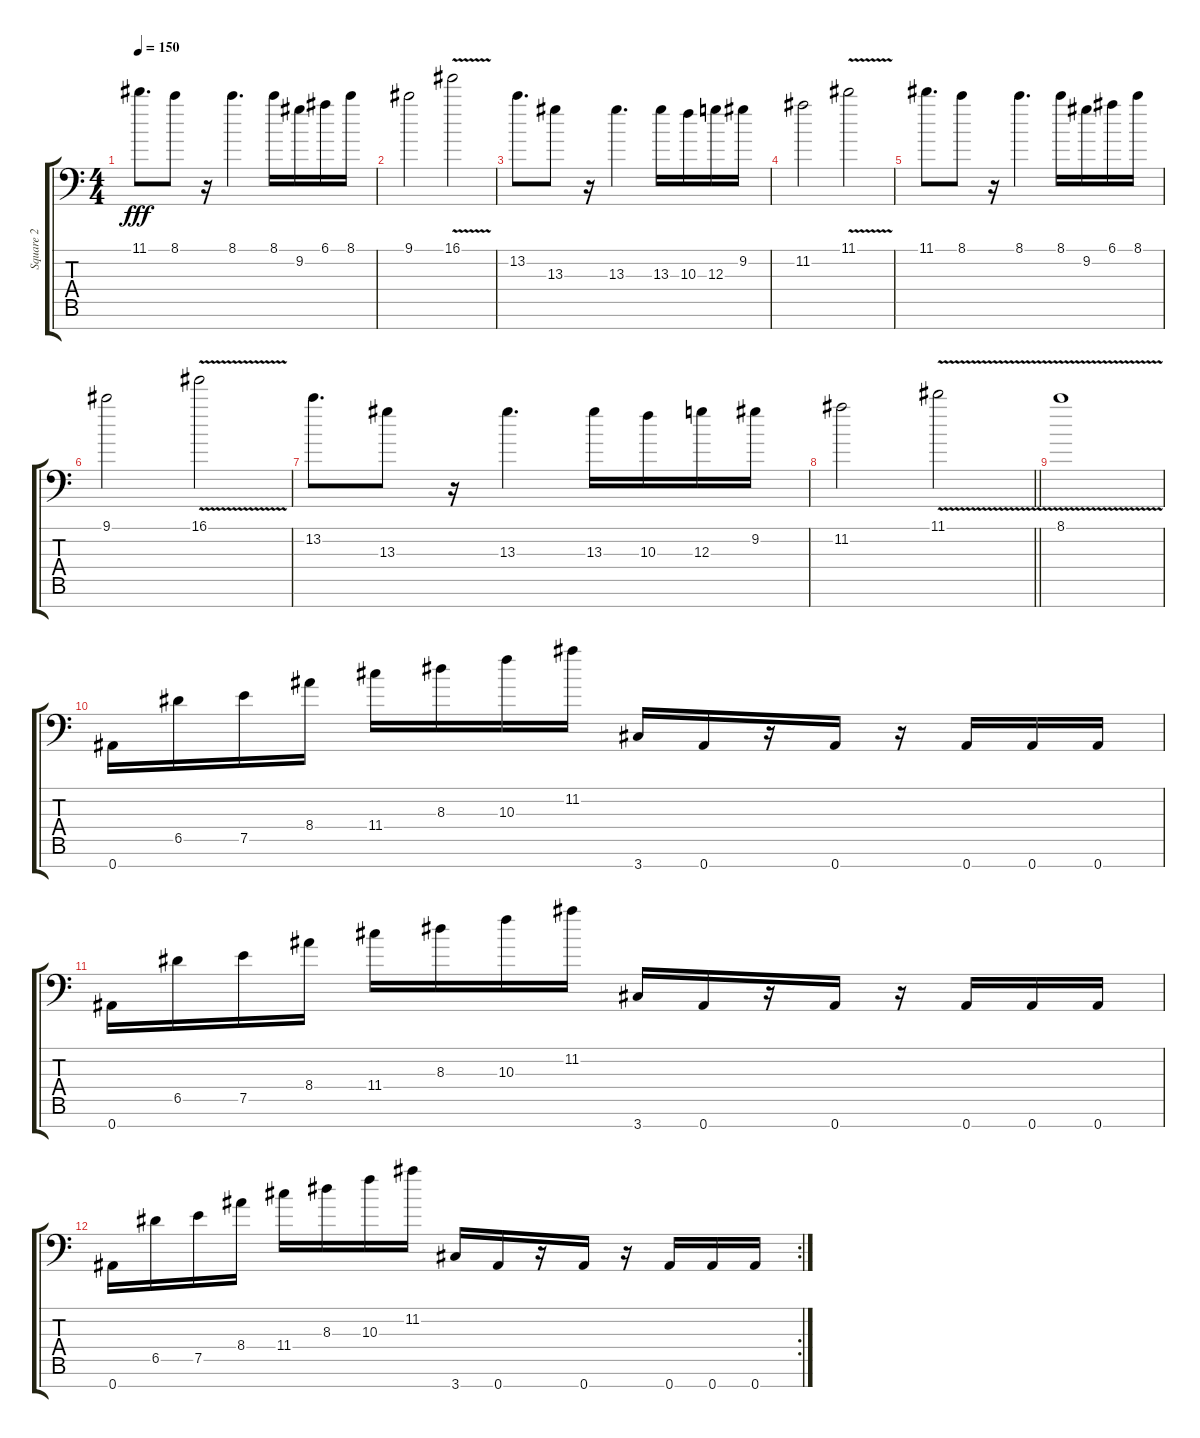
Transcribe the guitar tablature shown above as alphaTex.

\track ("Square 2" "Square 2") {instrument electricguitarjazz}
\staff {score tabs}
\tuning (E4 B3 G3 D3 A2 E2 Bb1) {hide}
\ts (4 4)
\tempo 150
\clef f4
\ks c
11.1.8{d dy fff} 8.1.8 r.16 8.1.4{d} 8.1.16 9.2.16 6.1.16 8.1.16 |
9.1.2 16.1{v}.2 |
13.2.8{d} 13.3.8 r.16 13.3.4{d} 13.3.16 10.3.16 12.3.16 9.2.16 |
11.2.2 11.1{v}.2 |
11.1.8{d} 8.1.8 r.16 8.1.4{d} 8.1.16 9.2.16 6.1.16 8.1.16 |
9.1.2 16.1{v}.2 |
13.2.8{d} 13.3.8 r.16 13.3.4{d} 13.3.16 10.3.16 12.3.16 9.2.16 |
\barLineRight lightlight
11.2.2 11.1{v}.2 |
8.1{v}.1 |
0.7.16 6.5.16 7.5.16 8.4.16 11.4.16 8.3.16 10.3.16 11.2.16 3.7.16 0.7.16 r.16 0.7.16 r.16 0.7.16 0.7.16 0.7.16 |
0.7.16 6.5.16 7.5.16 8.4.16 11.4.16 8.3.16 10.3.16 11.2.16 3.7.16 0.7.16 r.16 0.7.16 r.16 0.7.16 0.7.16 0.7.16 |
\rc 2
0.7.16 6.5.16 7.5.16 8.4.16 11.4.16 8.3.16 10.3.16 11.2.16 3.7.16 0.7.16 r.16 0.7.16 r.16 0.7.16 0.7.16 0.7.16
